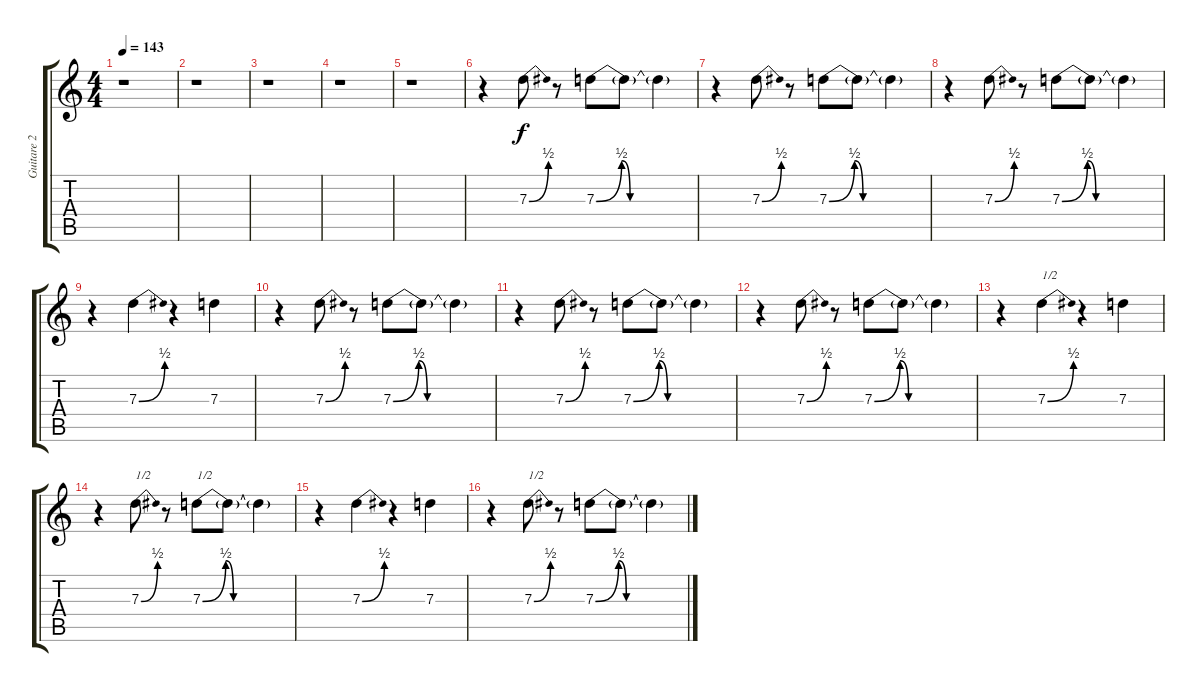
\track ("Guitare 2" "Guitare 2") {instrument overdrivenguitar}
\staff {score tabs}
\tuning (E4 B3 G3 D3 A2 E2) {hide}
\ts (4 4)
\tempo 143
\clef g2
\ks c
r.1{dy f} |
r.1 |
r.1 |
r.1 |
r.1 |
r.4 7.3{be (bend 0 0 60 2)}.8 r.8 7.3{be (custom 0 0 15 2 20 0 60 0)}.8 7.3{t}.8 7.3{t}.4 |
r.4 7.3{be (bend 0 0 60 2)}.8 r.8 7.3{be (custom 0 0 15 2 20 0 60 0)}.8 7.3{t}.8 7.3{t}.4 |
r.4 7.3{be (bend 0 0 60 2)}.8 r.8 7.3{be (custom 0 0 15 2 20 0 60 0)}.8 7.3{t}.8 7.3{t}.4 |
r.4 7.3{be (bend 0 0 60 2)}.4 r.4 7.3.4 |
r.4 7.3{be (bend 0 0 60 2)}.8 r.8 7.3{be (custom 0 0 15 2 20 0 60 0)}.8 7.3{t}.8 7.3{t}.4 |
r.4 7.3{be (bend 0 0 60 2)}.8 r.8 7.3{be (custom 0 0 15 2 20 0 60 0)}.8 7.3{t}.8 7.3{t}.4 |
r.4 7.3{be (bend 0 0 60 2)}.8 r.8 7.3{be (custom 0 0 15 2 20 0 60 0)}.8 7.3{t}.8 7.3{t}.4 |
r.4 7.3{be (bend 0 0 60 2)}.4{txt "1/2"} r.4 7.3.4 |
r.4 7.3{be (bend 0 0 60 2)}.8{txt "1/2"} r.8 7.3{be (custom 0 0 15 2 20 0 60 0)}.8{txt "1/2"} 7.3{t}.8 7.3{t}.4 |
r.4 7.3{be (bend 0 0 60 2)}.4 r.4 7.3.4 |
r.4 7.3{be (bend 0 0 60 2)}.8{txt "1/2"} r.8 7.3{be (custom 0 0 15 2 20 0 60 0)}.8 7.3{t}.8 7.3{t}.4
